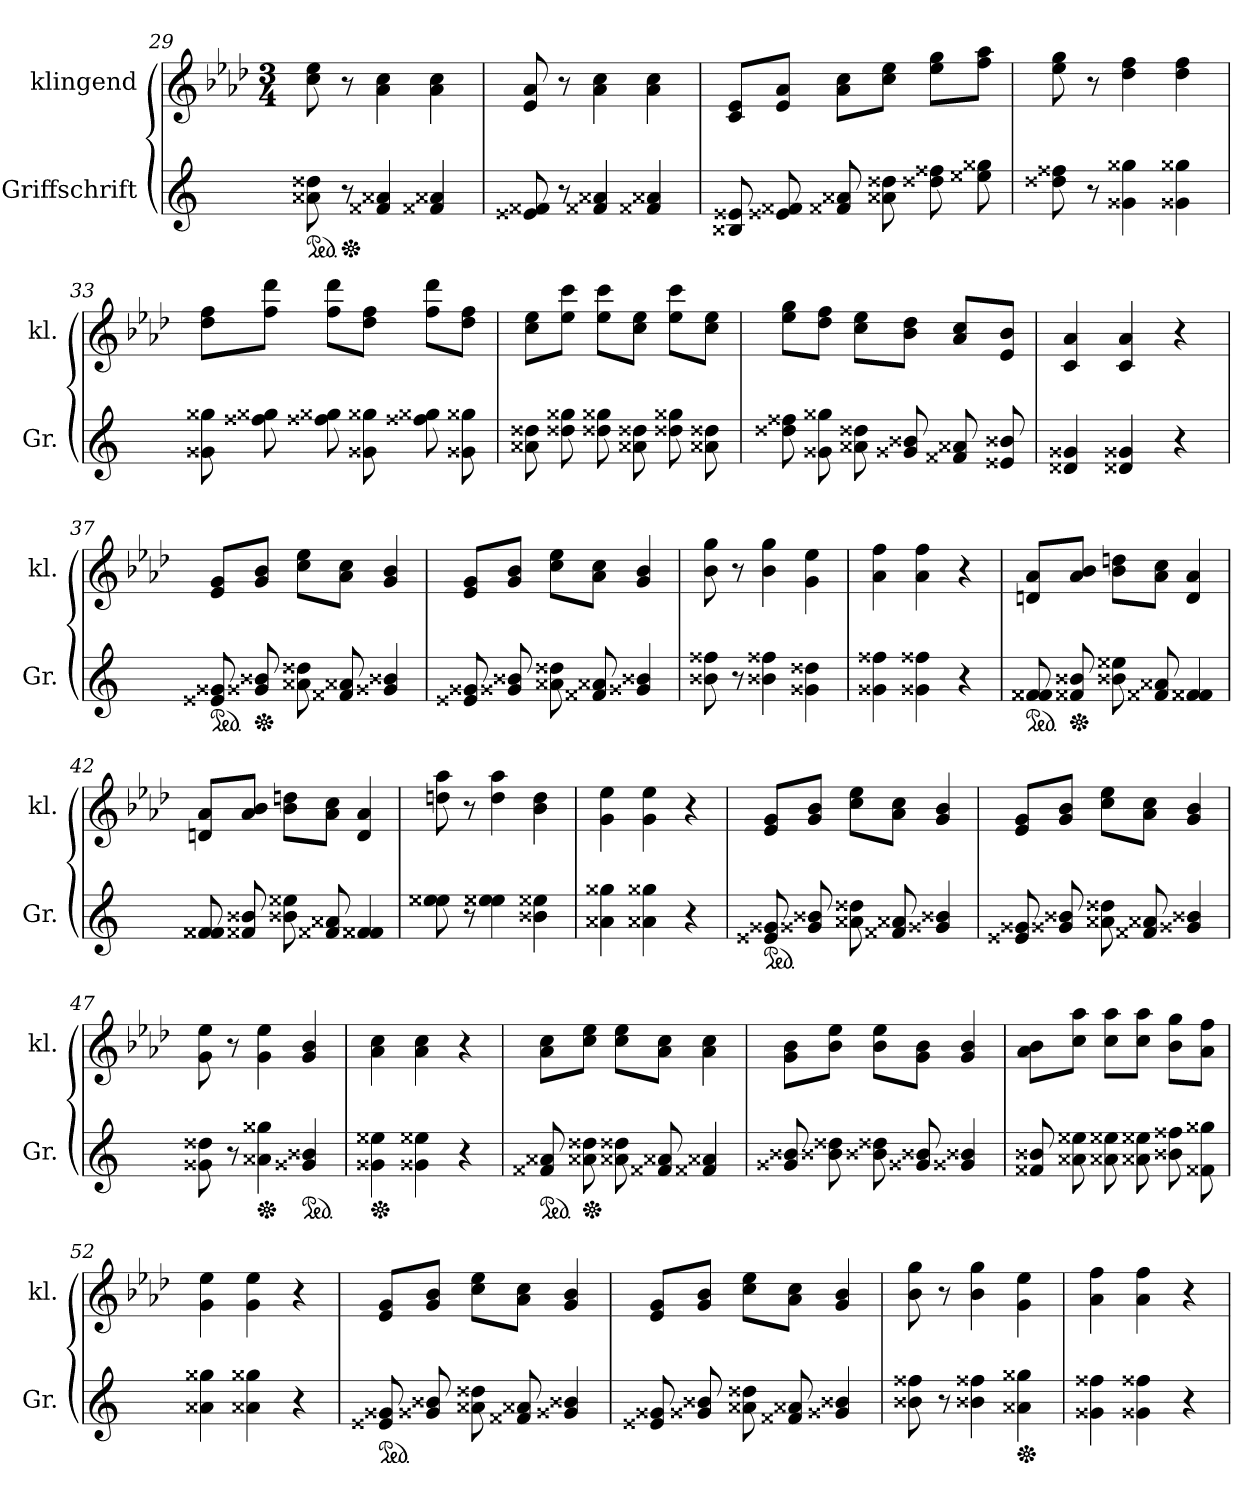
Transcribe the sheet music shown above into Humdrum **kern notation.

**kern	**kern
*part2	*part1
*staff2	*staff1
*I"Griffschrift	*I"klingend
*I'Gr.	*I'kl.
*	*k[b-e-a-d-]
*	*f:
*	*M3/4
*ped	*
=29	=29
8a##Xi 8dd##Xi	8cc 8ee-
*Xped	*
8r	8r
4f##Xi 4a##Xi	4a- 4cc
4f##Xi 4a##Xi	4a- 4cc
=30	=30
8e##Xi 8f##Xi	8e- 8a-
8r	8r
4f##Xi 4a##Xi	4a- 4cc
4f##Xi 4a##Xi	4a- 4cc
=31	=31
8B##Xi 8e##Xi	8c 8e-L
8e##Xi 8f##Xi	8e- 8a-J
8f##Xi 8a##Xi	8a- 8ccL
8a##Xi 8dd##Xi	8cc 8ee-J
8dd##Xi 8ff##Xi	8ee- 8ggL
8ee##Xi 8gg##Xi	8aa- 8ffJ
=32	=32
8dd##Xi 8ff##Xi	8ee- 8gg
8r	8r
4g##Xi 4gg##Xi	4dd- 4ff
4g##Xi 4gg##Xi	4dd- 4ff
=33	=33
8g##Xi 8gg##Xi	8dd- 8ffL
8ff##Xi 8gg##Xi	8ddd- 8ffJ
8ff##Xi 8gg##Xi	8ddd- 8ffL
8g##Xi 8gg##Xi	8dd- 8ffJ
8ff##Xi 8gg##Xi	8ddd- 8ffL
8g##Xi 8gg##Xi	8dd- 8ffJ
=34	=34
8a##Xi 8dd##Xi	8cc 8ee-L
8dd##Xi 8gg##Xi	8ee- 8cccJ
8dd##Xi 8gg##Xi	8ee- 8cccL
8a##Xi 8dd##Xi	8cc 8ee-J
8dd##Xi 8gg##Xi	8ee- 8cccL
8a##Xi 8dd##Xi	8cc 8ee-J
=35	=35
8dd##Xi 8ff##Xi	8ee- 8ggL
8g##Xi 8gg##Xi	8dd- 8ffJ
8a##Xi 8dd##Xi	8cc 8ee-L
8g##Xi 8b##Xi	8dd- 8b-J
8f##Xi 8a##Xi	8a- 8ccL
8e##Xi 8b##Xi	8e- 8b-J
=36	=36
4d##Xi 4g##Xi	4c 4a-
4d##Xi 4g##Xi	4c 4a-
4r	4r
=37	=37
*ped	*
8e##Xi 8g##Xi	8e- 8gL
*Xped	*
8g##Xi 8b##Xi	8g 8b-J
8a##Xi 8dd##Xi	8cc 8ee-L
8f##Xi 8a##Xi	8a- 8ccJ
4g##Xi 4b##Xi	4g 4b-
=38	=38
8e##Xi 8g##Xi	8e- 8gL
8g##Xi 8b##Xi	8g 8b-J
8a##Xi 8dd##Xi	8cc 8ee-L
8f##Xi 8a##Xi	8a- 8ccJ
4g##Xi 4b##Xi	4g 4b-
=39	=39
8b##Xi 8ff##Xi	8b- 8gg
8r	8r
4b##Xi 4ff##Xi	4b- 4gg
4g##Xi 4dd##Xi	4g 4ee-
=40	=40
4g##Xi 4ff##Xi	4a- 4ff
4g##Xi 4ff##Xi	4a- 4ff
4r	4r
=41	=41
*ped	*
8f##Xi 8f##Xi	8d 8a-L
*Xped	*
8f##Xi 8b##Xi	8a- 8b-J
8b##Xi 8ee##Xi	8b- 8ddL
8f##Xi 8a##Xi	8a- 8ccJ
4f##Xi 4f##Xi	4a- 4d
=42	=42
8f##Xi 8f##Xi	8a- 8dL
8f##Xi 8b##Xi	8a- 8b-J
8b##Xi 8ee##Xi	8b- 8ddL
8f##Xi 8a##Xi	8a- 8ccJ
4f##Xi 4f##Xi	4d 4a-
=43	=43
8ee##Xi 8ee##Xi	8dd 8aa-
8r	8r
4ee##Xi 4ee##Xi	4aa- 4dd
4b##Xi 4ee##Xi	4b- 4dd
=44	=44
4a##Xi 4gg##Xi	4g 4ee-
4a##Xi 4gg##Xi	4g 4ee-
4r	4r
=45	=45
*ped	*
8e##Xi 8g##Xi	8e- 8gL
8g##Xi 8b##Xi	8g 8b-J
8a##Xi 8dd##Xi	8cc 8ee-L
8f##Xi 8a##Xi	8a- 8ccJ
4g##Xi 4b##Xi	4g 4b-
=46	=46
8e##Xi 8g##Xi	8e- 8gL
8g##Xi 8b##Xi	8g 8b-J
8a##Xi 8dd##Xi	8cc 8ee-L
8f##Xi 8a##Xi	8a- 8ccJ
4g##Xi 4b##Xi	4g 4b-
=47	=47
8g##Xi 8dd##Xi	8g 8ee-
8r	8r
*Xped	*
4a##Xi 4gg##Xi	4g 4ee-
*ped	*
4g##Xi 4b##Xi	4g 4b-
=48	=48
*Xped	*
4g##Xi 4ee##Xi	4a- 4cc
4g##Xi 4ee##Xi	4a- 4cc
4r	4r
=49	=49
*ped	*
8f##Xi 8a##Xi	8a- 8ccL
*Xped	*
8a##Xi 8dd##Xi	8cc 8ee-J
8a##Xi 8dd##Xi	8cc 8ee-L
8f##Xi 8a##Xi	8a- 8ccJ
4f##Xi 4a##Xi	4a- 4cc
=50	=50
8g##Xi 8b##Xi	8g 8b-L
8b##Xi 8dd##Xi	8b- 8ee-J
8b##Xi 8dd##Xi	8b- 8ee-L
8g##Xi 8b##Xi	8g 8b-J
4g##Xi 4b##Xi	4g 4b-
=51	=51
8f##Xi 8b##Xi	8a- 8b-L
8a##Xi 8ee##Xi	8cc 8aa-J
8a##Xi 8ee##Xi	8cc 8aa-L
8a##Xi 8ee##Xi	8cc 8aa-J
8b##Xi 8ff##Xi	8b- 8ggL
8f##Xi 8gg##Xi	8a- 8ffJ
=52	=52
4a##Xi 4gg##Xi	4g 4ee-
4a##Xi 4gg##Xi	4g 4ee-
4r	4r
=53	=53
*ped	*
8e##Xi 8g##Xi	8e- 8gL
8g##Xi 8b##Xi	8g 8b-J
8a##Xi 8dd##Xi	8cc 8ee-L
8f##Xi 8a##Xi	8a- 8ccJ
4g##Xi 4b##Xi	4g 4b-
=54	=54
8e##Xi 8g##Xi	8e- 8gL
8g##Xi 8b##Xi	8g 8b-J
8a##Xi 8dd##Xi	8cc 8ee-L
8f##Xi 8a##Xi	8a- 8ccJ
4g##Xi 4b##Xi	4g 4b-
=55	=55
8b##Xi 8ff##Xi	8b- 8gg
8r	8r
4b##Xi 4ff##Xi	4b- 4gg
*Xped	*
4a##Xi 4gg##Xi	4g 4ee-
=56	=56
4g##Xi 4ff##Xi	4a- 4ff
4g##Xi 4ff##Xi	4a- 4ff
4r	4r
=	=
*-	*-
